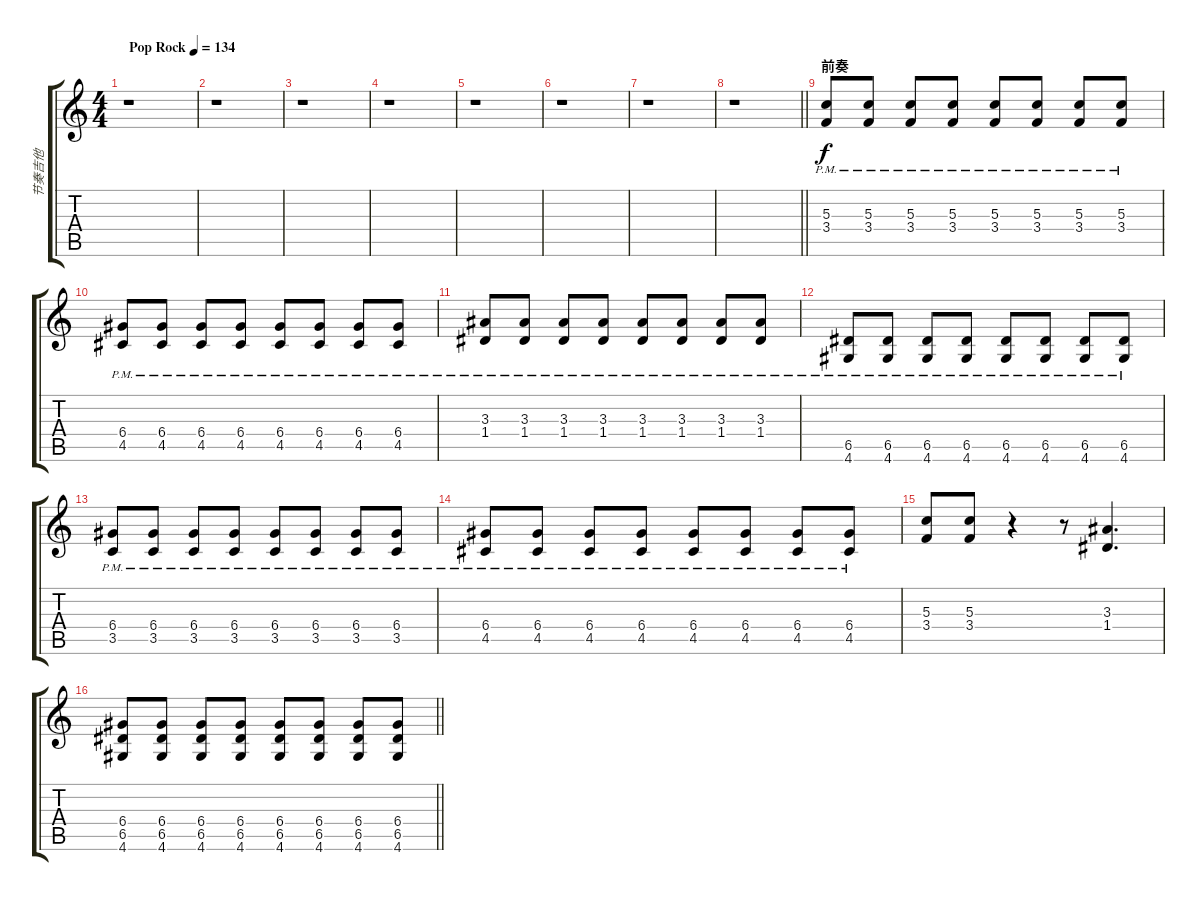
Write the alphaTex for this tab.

\track ("节奏吉他" "节奏吉他") {instrument electricguitarmuted}
\staff {score tabs}
\tuning (E4 B3 G3 D3 A2 E2) {hide}
\ts (4 4)
\tempo (134 "Pop Rock")
\clef g2
\ks c
r.1{dy f instrument electricguitarmuted} |
r.1 |
r.1 |
r.1 |
r.1 |
r.1 |
r.1 |
\barLineRight lightlight
r.1 |
\section ("" "前奏")
(5.3{pm} 3.4{pm}).8 (5.3{pm} 3.4{pm}).8 (5.3{pm} 3.4{pm}).8 (5.3{pm} 3.4{pm}).8 (5.3{pm} 3.4{pm}).8 (5.3{pm} 3.4{pm}).8 (5.3{pm} 3.4{pm}).8 (5.3{pm} 3.4{pm}).8 |
(6.4{pm} 4.5{pm}).8 (6.4{pm} 4.5{pm}).8 (6.4{pm} 4.5{pm}).8 (6.4{pm} 4.5{pm}).8 (6.4{pm} 4.5{pm}).8 (6.4{pm} 4.5{pm}).8 (6.4{pm} 4.5{pm}).8 (6.4{pm} 4.5{pm}).8 |
(3.3{pm} 1.4{pm}).8 (3.3{pm} 1.4{pm}).8 (3.3{pm} 1.4{pm}).8 (3.3{pm} 1.4{pm}).8 (3.3{pm} 1.4{pm}).8 (3.3{pm} 1.4{pm}).8 (3.3{pm} 1.4{pm}).8 (3.3{pm} 1.4{pm}).8 |
(6.5{pm} 4.6{pm}).8 (6.5{pm} 4.6{pm}).8 (6.5{pm} 4.6{pm}).8 (6.5{pm} 4.6{pm}).8 (6.5{pm} 4.6{pm}).8 (6.5{pm} 4.6{pm}).8 (6.5{pm} 4.6{pm}).8 (6.5{pm} 4.6{pm}).8 |
(6.4{pm} 3.5{pm}).8 (6.4{pm} 3.5{pm}).8 (6.4{pm} 3.5{pm}).8 (6.4{pm} 3.5{pm}).8 (6.4{pm} 3.5{pm}).8 (6.4{pm} 3.5{pm}).8 (6.4{pm} 3.5{pm}).8 (6.4{pm} 3.5{pm}).8 |
(6.4{pm} 4.5{pm}).8 (6.4{pm} 4.5{pm}).8 (6.4{pm} 4.5{pm}).8 (6.4{pm} 4.5{pm}).8 (6.4{pm} 4.5{pm}).8 (6.4{pm} 4.5{pm}).8 (6.4{pm} 4.5{pm}).8 (6.4{pm} 4.5{pm}).8 |
(5.3 3.4).8 (5.3 3.4).8 r.4 r.8 (3.3 1.4).4{d} |
\barLineRight lightlight
(6.4 6.5 4.6).8 (6.4 6.5 4.6).8 (6.4 6.5 4.6).8 (6.4 6.5 4.6).8 (6.4 6.5 4.6).8 (6.4 6.5 4.6).8 (6.4 6.5 4.6).8 (6.4 6.5 4.6).8
